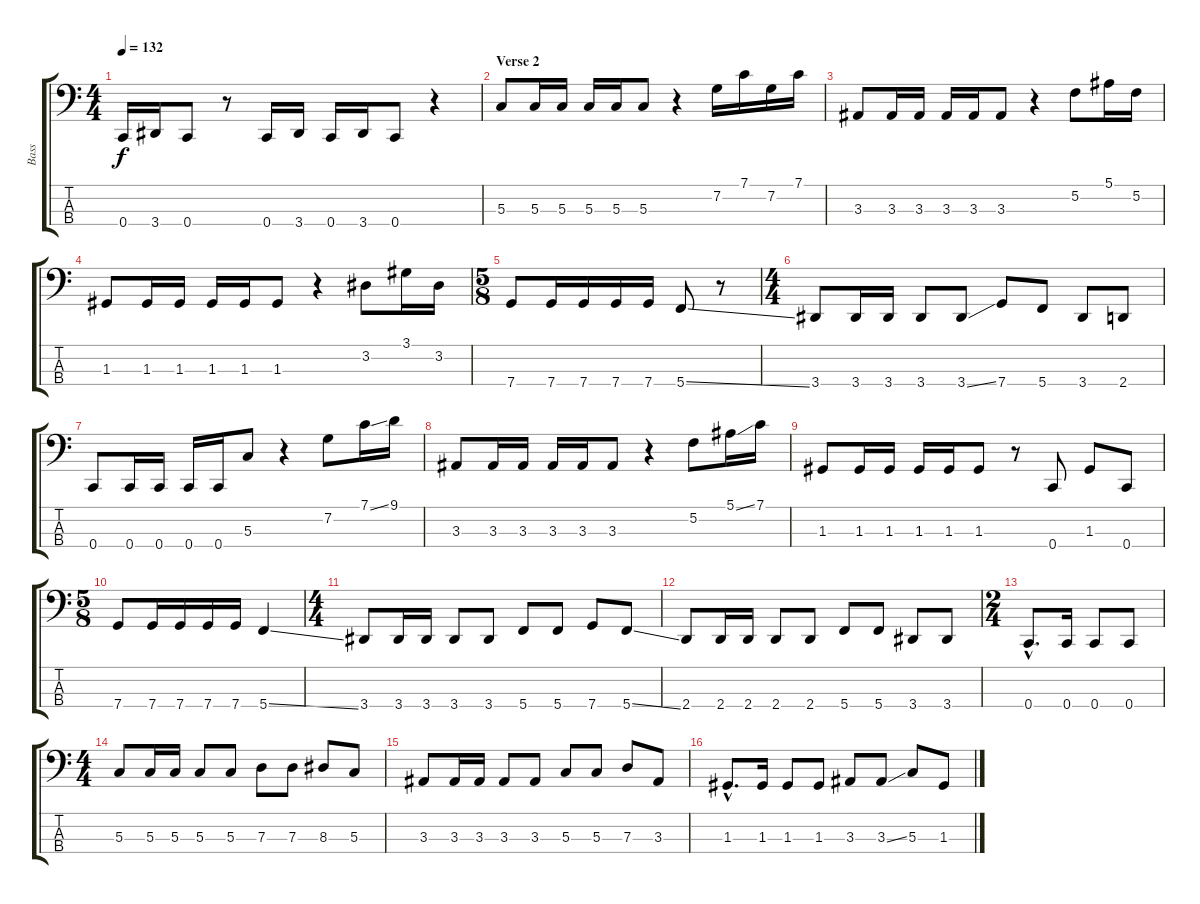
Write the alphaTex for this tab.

\track ("Bass" "Bass") {instrument electricbassfinger}
\staff {score tabs}
\tuning (F2 C2 G1 C1) {hide}
\ts (4 4)
\tempo 132
\clef f4
\ks c
0.4.16{dy f} 3.4.16 0.4.8 r.8 0.4.16 3.4.16 0.4.16 3.4.16 0.4.8 r.4 |
\section ("" "Verse 2")
5.3.8 5.3.16 5.3.16 5.3.16 5.3.16 5.3.8 r.4 7.2.16 7.1.16 7.2.16 7.1.16 |
3.3.8 3.3.16 3.3.16 3.3.16 3.3.16 3.3.8 r.4 5.2.8 5.1.16 5.2.16 |
1.3.8 1.3.16 1.3.16 1.3.16 1.3.16 1.3.8 r.4 3.2.8 3.1.16 3.2.16 |
\ts (5 8)
7.4.8 7.4.16 7.4.16 7.4.16 7.4.16 5.4{ss}.8 r.8 |
\ts (4 4)
3.4.8 3.4.16 3.4.16 3.4.8 3.4{ss}.8 7.4.8 5.4.8 3.4.8 2.4.8 |
0.4.8 0.4.16 0.4.16 0.4.16 0.4.16 5.3.8 r.4 7.2.8 7.1{ss}.16 9.1.16 |
3.3.8 3.3.16 3.3.16 3.3.16 3.3.16 3.3.8 r.4 5.2.8 5.1{ss}.16 7.1.16 |
1.3.8 1.3.16 1.3.16 1.3.16 1.3.16 1.3.8 r.8 0.4.8 1.3.8 0.4.8 |
\ts (5 8)
7.4.8 7.4.16 7.4.16 7.4.16 7.4.16 5.4{ss}.4 |
\ts (4 4)
3.4.8 3.4.16 3.4.16 3.4.8 3.4.8 5.4.8 5.4.8 7.4.8 5.4{ss}.8 |
2.4.8 2.4.16 2.4.16 2.4.8 2.4.8 5.4.8 5.4.8 3.4.8 3.4.8 |
\ts (2 4)
0.4{hac}.8{d} 0.4.16 0.4.8 0.4.8 |
\ts (4 4)
5.3.8 5.3.16 5.3.16 5.3.8 5.3.8 7.3.8 7.3.8 8.3.8 5.3.8 |
3.3.8 3.3.16 3.3.16 3.3.8 3.3.8 5.3.8 5.3.8 7.3.8 3.3.8 |
1.3{hac}.8{d} 1.3.16 1.3.8 1.3.8 3.3.8 3.3{ss}.8 5.3.8 1.3.8
